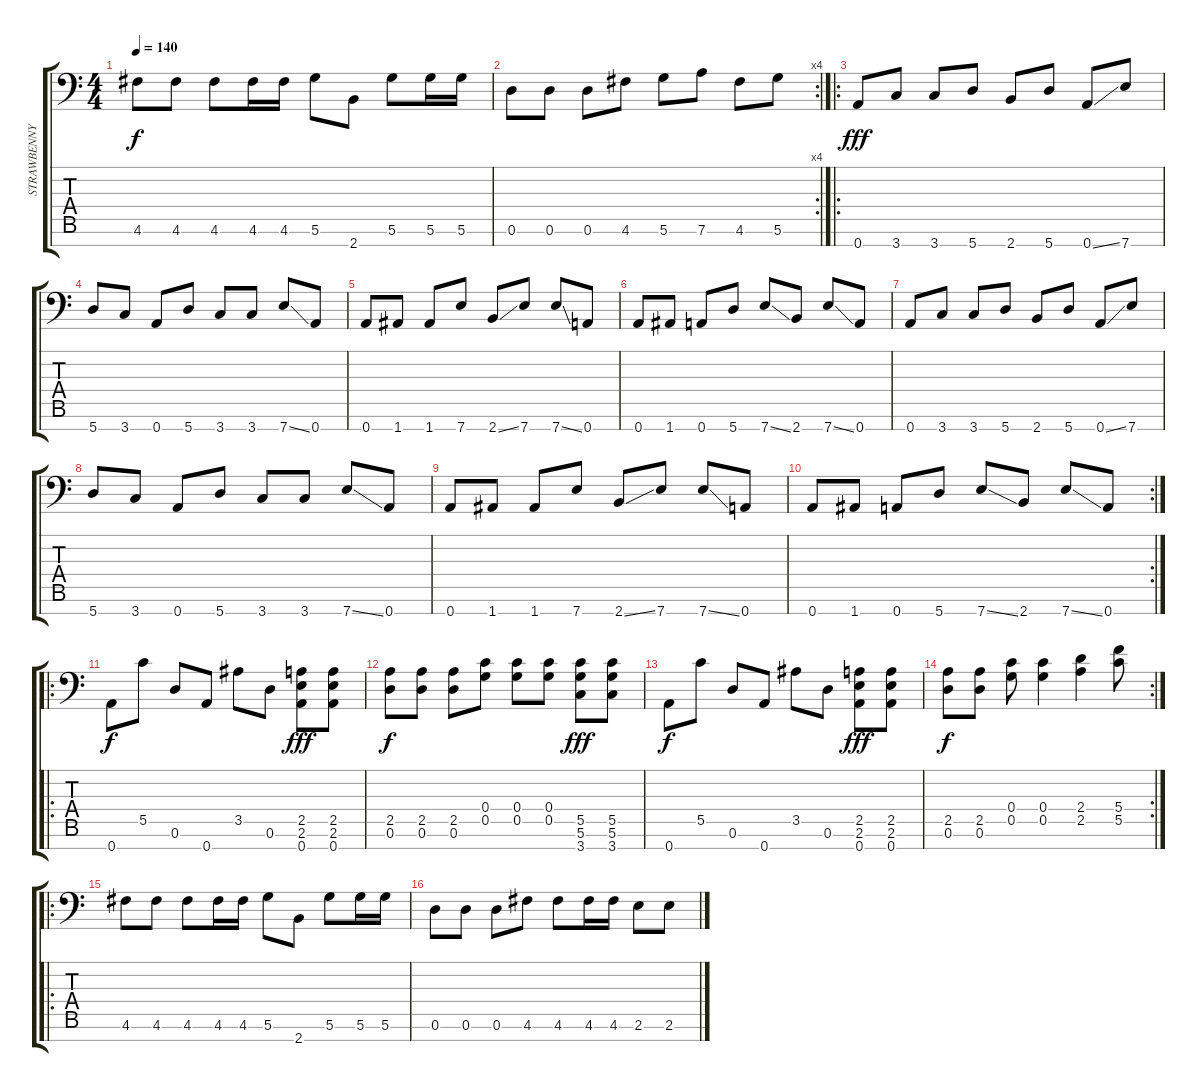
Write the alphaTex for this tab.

\track ("STRAWBENNY" "STRAWBENNY") {instrument slapbass1}
\staff {score tabs}
\tuning (D4 A3 F3 C3 G2 D2 A1) {hide}
\ts (4 4)
\tempo 140
\clef f4
\ks c
4.6.8{dy f} 4.6.8 4.6.8 4.6.16 4.6.16 5.6.8 2.7.8 5.6.8 5.6.16 5.6.16 |
\rc 4
0.6.8 0.6.8 0.6.8 4.6.8 5.6.8 7.6.8 4.6.8 5.6.8 |
\ro
0.7.8{dy fff instrument slapbass1} 3.7.8 3.7.8 5.7.8 2.7.8 5.7.8 0.7{ss}.8 7.7.8 |
5.7.8 3.7.8 0.7.8 5.7.8 3.7.8 3.7.8 7.7{ss}.8 0.7.8 |
0.7.8{instrument slapbass1} 1.7.8 1.7.8 7.7.8 2.7{ss}.8 7.7.8 7.7{ss}.8 0.7.8 |
0.7.8 1.7.8 0.7.8 5.7.8 7.7{ss}.8 2.7.8 7.7{ss}.8 0.7.8 |
0.7.8{instrument slapbass1} 3.7.8 3.7.8 5.7.8 2.7.8 5.7.8 0.7{ss}.8 7.7.8 |
5.7.8 3.7.8 0.7.8 5.7.8 3.7.8 3.7.8 7.7{ss}.8 0.7.8 |
0.7.8{instrument slapbass1} 1.7.8 1.7.8 7.7.8 2.7{ss}.8 7.7.8 7.7{ss}.8 0.7.8 |
\rc 2
0.7.8 1.7.8 0.7.8 5.7.8 7.7{ss}.8 2.7.8 7.7{ss}.8 0.7.8 |
\ro
0.7.8{dy f} 5.5.8 0.6.8 0.7.8 3.5.8 0.6.8 (2.5 2.6 0.7).8{dy fff} (2.5 2.6 0.7).8 |
(2.5 0.6).8{dy f} (2.5 0.6).8 (2.5 0.6).8 (0.4 0.5).8 (0.4 0.5).8 (0.4 0.5).8 (5.5 5.6 3.7).8{dy fff} (5.5 5.6 3.7).8 |
0.7.8{dy f} 5.5.8 0.6.8 0.7.8 3.5.8 0.6.8 (2.5 2.6 0.7).8{dy fff} (2.5 2.6 0.7).8 |
\rc 2
(2.5 0.6).8{dy f} (2.5 0.6).8 (0.4 0.5).8 (0.4 0.5).4 (2.4 2.5).4 (5.4 5.5).8 |
\ro
4.6.8{instrument electricbassfinger} 4.6.8 4.6.8 4.6.16 4.6.16 5.6.8 2.7.8 5.6.8 5.6.16 5.6.16 |
0.6.8 0.6.8 0.6.8 4.6.8 4.6.8 4.6.16 4.6.16 2.6.8 2.6.8
